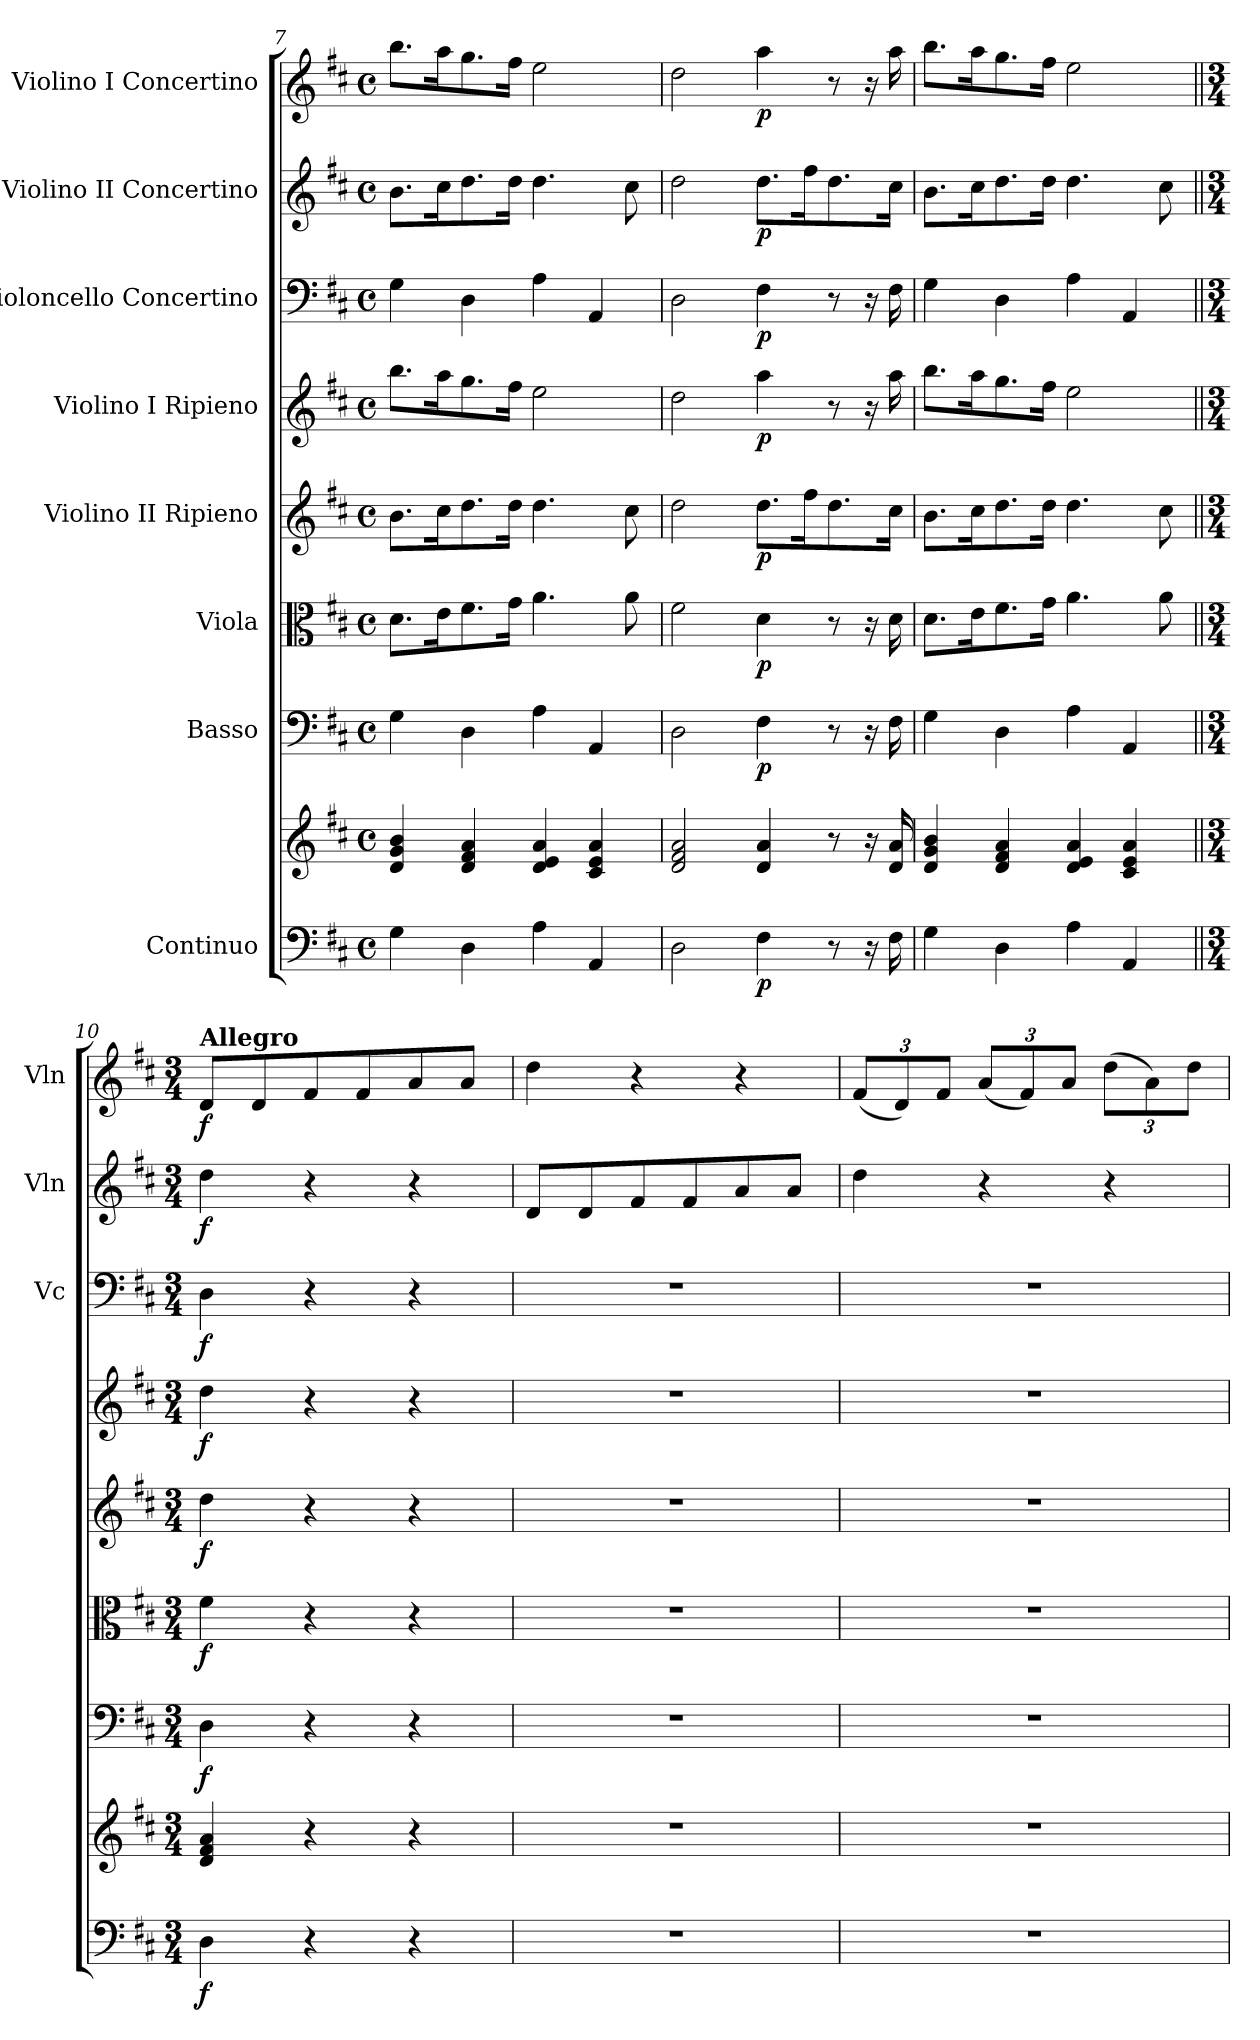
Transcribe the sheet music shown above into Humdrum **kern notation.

**kern	**kern	**dynam	**kern	**dynam	**kern	**dynam	**kern	**dynam	**kern	**dynam	**kern	**dynam	**kern	**dynam	**kern	**dynam
*part8	*part8	*part8	*part7	*part7	*part6	*part6	*part5	*part5	*part4	*part4	*part3	*part3	*part2	*part2	*part1	*part1
*staff9	*staff8	*staff8/9	*staff7	*staff7	*staff6	*staff6	*staff5	*staff5	*staff4	*staff4	*staff3	*staff3	*staff2	*staff2	*staff1	*staff1
*I"Continuo	*	*	*I"Basso	*	*I"Viola	*	*I"Violino II Ripieno	*	*I"Violino I Ripieno	*	*I"Violoncello Concertino	*	*I"Violino II Concertino	*	*I"Violino I Concertino	*
*	*	*	*	*	*	*	*	*	*	*	*I'Vc	*	*I'Vln	*	*I'Vln	*
*clefF4	*clefG2	*	*clefF4	*	*clefC3	*	*clefG2	*	*clefG2	*	*clefF4	*	*clefG2	*	*clefG2	*
*k[f#c#]	*k[f#c#]	*	*k[f#c#]	*	*k[f#c#]	*	*k[f#c#]	*	*k[f#c#]	*	*k[f#c#]	*	*k[f#c#]	*	*k[f#c#]	*
*M4/4	*M4/4	*	*M4/4	*	*M4/4	*	*M4/4	*	*M4/4	*	*M4/4	*	*M4/4	*	*M4/4	*
*met(c)	*met(c)	*	*met(c)	*	*met(c)	*	*met(c)	*	*met(c)	*	*met(c)	*	*met(c)	*	*met(c)	*
=7	=7	=7	=7	=7	=7	=7	=7	=7	=7	=7	=7	=7	=7	=7	=7	=7
4G\	4d/ 4g/ 4b/	.	4G\	.	8.d\L	.	8.b\L	.	8.bb\L	.	4G\	.	8.b\L	.	8.bb\L	.
.	.	.	.	.	16e\K	.	16cc#\K	.	16aa\K	.	.	.	16cc#\K	.	16aa\K	.
4D\	4d/ 4f#/ 4a/	.	4D\	.	8.f#\	.	8.dd\	.	8.gg\	.	4D\	.	8.dd\	.	8.gg\	.
.	.	.	.	.	16g\Jk	.	16dd\Jk	.	16ff#\Jk	.	.	.	16dd\Jk	.	16ff#\Jk	.
4A\	4d/ 4e/ 4a/	.	4A\	.	4.a\	.	4.dd\	.	2ee\	.	4A\	.	4.dd\	.	2ee\	.
4AA/	4c#/ 4e/ 4a/	.	4AA/	.	.	.	.	.	.	.	4AA/	.	.	.	.	.
.	.	.	.	.	8a\	.	8cc#\	.	.	.	.	.	8cc#\	.	.	.
!!LO:PB:g=z
=8	=8	=8	=8	=8	=8	=8	=8	=8	=8	=8	=8	=8	=8	=8	=8	=8
2D\	2d/ 2f#/ 2a/	.	2D\	.	2f#\	.	2dd\	.	2dd\	.	2D\	.	2dd\	.	2dd\	.
!	!	!LO:DY:b=2	!	!LO:DY:b	!	!LO:DY:b	!	!LO:DY:b	!	!LO:DY:b	!	!LO:DY:b	!	!LO:DY:b	!	!LO:DY:b
4F#\	4d/ 4a/	p	4F#\	p	4d\	p	8.dd\L	p	4aa\	p	4F#\	p	8.dd\L	p	4aa\	p
.	.	.	.	.	.	.	16ff#\K	.	.	.	.	.	16ff#\K	.	.	.
8r	8r	.	8r	.	8r	.	8.dd\	.	8r	.	8r	.	8.dd\	.	8r	.
16r	16r	.	16r	.	16r	.	.	.	16r	.	16r	.	.	.	16r	.
16F#\	16d/ 16a/	.	16F#\	.	16d\	.	16cc#\Jk	.	16aa\	.	16F#\	.	16cc#\Jk	.	16aa\	.
=9	=9	=9	=9	=9	=9	=9	=9	=9	=9	=9	=9	=9	=9	=9	=9	=9
4G\	4d/ 4g/ 4b/	.	4G\	.	8.d\L	.	8.b\L	.	8.bb\L	.	4G\	.	8.b\L	.	8.bb\L	.
.	.	.	.	.	16e\K	.	16cc#\K	.	16aa\K	.	.	.	16cc#\K	.	16aa\K	.
4D\	4d/ 4f#/ 4a/	.	4D\	.	8.f#\	.	8.dd\	.	8.gg\	.	4D\	.	8.dd\	.	8.gg\	.
.	.	.	.	.	16g\Jk	.	16dd\Jk	.	16ff#\Jk	.	.	.	16dd\Jk	.	16ff#\Jk	.
4A\	4d/ 4e/ 4a/	.	4A\	.	4.a\	.	4.dd\	.	2ee\	.	4A\	.	4.dd\	.	2ee\	.
4AA/	4c#/ 4e/ 4a/	.	4AA/	.	.	.	.	.	.	.	4AA/	.	.	.	.	.
.	.	.	.	.	8a\	.	8cc#\	.	.	.	.	.	8cc#\	.	.	.
=10||	=10||	=10||	=10||	=10||	=10||	=10||	=10||	=10||	=10||	=10||	=10||	=10||	=10||	=10||	=10||	=10||
*M3/4	*M3/4	*	*M3/4	*	*M3/4	*	*M3/4	*	*M3/4	*	*M3/4	*	*M3/4	*	*M3/4	*
!	!	!	!	!	!	!	!	!	!	!	!	!	!	!	!LO:TX:a:B:t=Allegro	!
!	!	!LO:DY:b=2	!	!LO:DY:b	!	!LO:DY:b	!	!LO:DY:b	!	!LO:DY:b	!	!LO:DY:b	!	!LO:DY:b	!	!LO:DY:b
4D\	4d/ 4f#/ 4a/	f	4D\	f	4f#\	f	4dd\	f	4dd\	f	4D\	f	4dd\	f	8d/L	f
.	.	.	.	.	.	.	.	.	.	.	.	.	.	.	8d/	.
4r	4r	.	4r	.	4r	.	4r	.	4r	.	4r	.	4r	.	8f#/	.
.	.	.	.	.	.	.	.	.	.	.	.	.	.	.	8f#/	.
4r	4r	.	4r	.	4r	.	4r	.	4r	.	4r	.	4r	.	8a/	.
.	.	.	.	.	.	.	.	.	.	.	.	.	.	.	8a/J	.
=11	=11	=11	=11	=11	=11	=11	=11	=11	=11	=11	=11	=11	=11	=11	=11	=11
2.r	2.r	.	2.r	.	2.r	.	2.r	.	2.r	.	2.r	.	8d/L	.	4dd\	.
.	.	.	.	.	.	.	.	.	.	.	.	.	8d/	.	.	.
.	.	.	.	.	.	.	.	.	.	.	.	.	8f#/	.	4r	.
.	.	.	.	.	.	.	.	.	.	.	.	.	8f#/	.	.	.
.	.	.	.	.	.	.	.	.	.	.	.	.	8a/	.	4r	.
.	.	.	.	.	.	.	.	.	.	.	.	.	8a/J	.	.	.
=12	=12	=12	=12	=12	=12	=12	=12	=12	=12	=12	=12	=12	=12	=12	=12	=12
*	*	*	*	*	*	*	*	*	*	*	*	*	*	*	*Xbrackettup	*
2.r	2.r	.	2.r	.	2.r	.	2.r	.	2.r	.	2.r	.	4dd\	.	(<12f#/L	.
.	.	.	.	.	.	.	.	.	.	.	.	.	.	.	12d/)	.
.	.	.	.	.	.	.	.	.	.	.	.	.	.	.	12f#/J	.
.	.	.	.	.	.	.	.	.	.	.	.	.	4r	.	(<12a/L	.
.	.	.	.	.	.	.	.	.	.	.	.	.	.	.	12f#/)	.
.	.	.	.	.	.	.	.	.	.	.	.	.	.	.	12a/J	.
.	.	.	.	.	.	.	.	.	.	.	.	.	4r	.	(>12dd\L	.
.	.	.	.	.	.	.	.	.	.	.	.	.	.	.	12a\)	.
.	.	.	.	.	.	.	.	.	.	.	.	.	.	.	12dd\J	.
=	=	=	=	=	=	=	=	=	=	=	=	=	=	=	=	=
*-	*-	*-	*-	*-	*-	*-	*-	*-	*-	*-	*-	*-	*-	*-	*-	*-
